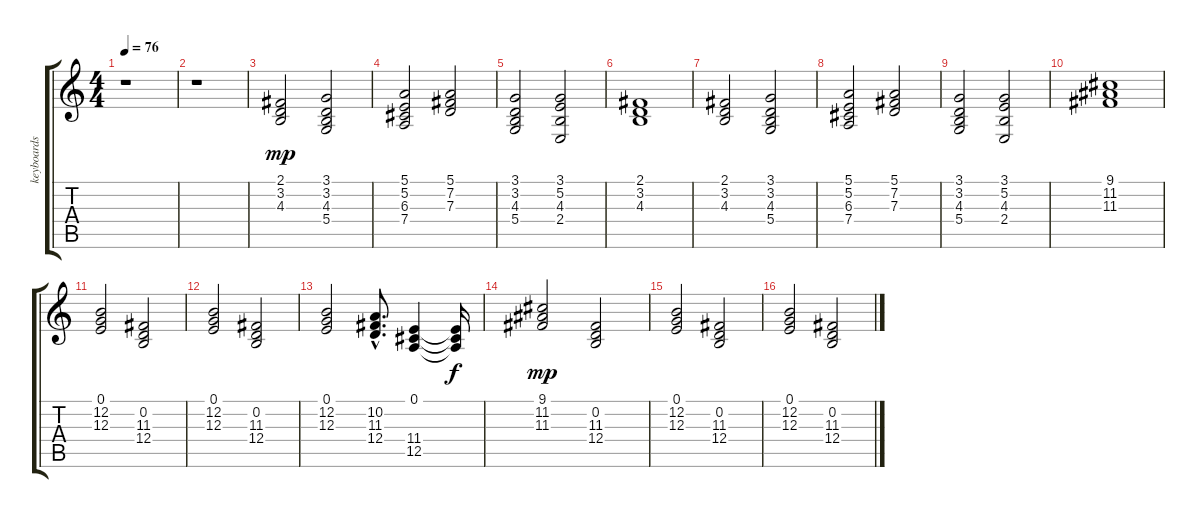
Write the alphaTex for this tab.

\track ("keyboards 2" "keyboards ") {instrument stringensemble1}
\staff {score tabs}
\tuning (E4 B3 G3 D3 A2 E2) {hide}
\ts (4 4)
\tempo 76
\clef g2
\ks c
r.1{dy f} |
r.1 |
(2.1 3.2 4.3).2{dy mp} (3.1 3.2 4.3 5.4).2 |
(5.1 5.2 6.3 7.4).2 (5.1 7.2 7.3).2 |
(3.1 3.2 4.3 5.4).2 (3.1 5.2 4.3 2.4).2 |
(2.1 3.2 4.3).1 |
(2.1 3.2 4.3).2 (3.1 3.2 4.3 5.4).2 |
(5.1 5.2 6.3 7.4).2 (5.1 7.2 7.3).2 |
(3.1 3.2 4.3 5.4).2 (3.1 5.2 4.3 2.4).2 |
(9.1 11.2 11.3).1 |
(0.1 12.2 12.3).2 (0.2 11.3 12.4).2 |
(0.1 12.2 12.3).2 (0.2 11.3 12.4).2 |
(0.1 12.2 12.3).2 (10.2{hac} 11.3{hac} 12.4{hac}).8{d} (0.1 11.4 12.5).4 (0.1{t} 11.4{t} 12.5{t}).16{dy f} |
(9.1 11.2 11.3).2{dy mp} (0.2 11.3 12.4).2 |
(0.1 12.2 12.3).2 (0.2 11.3 12.4).2 |
(0.1 12.2 12.3).2 (0.2 11.3 12.4).2
